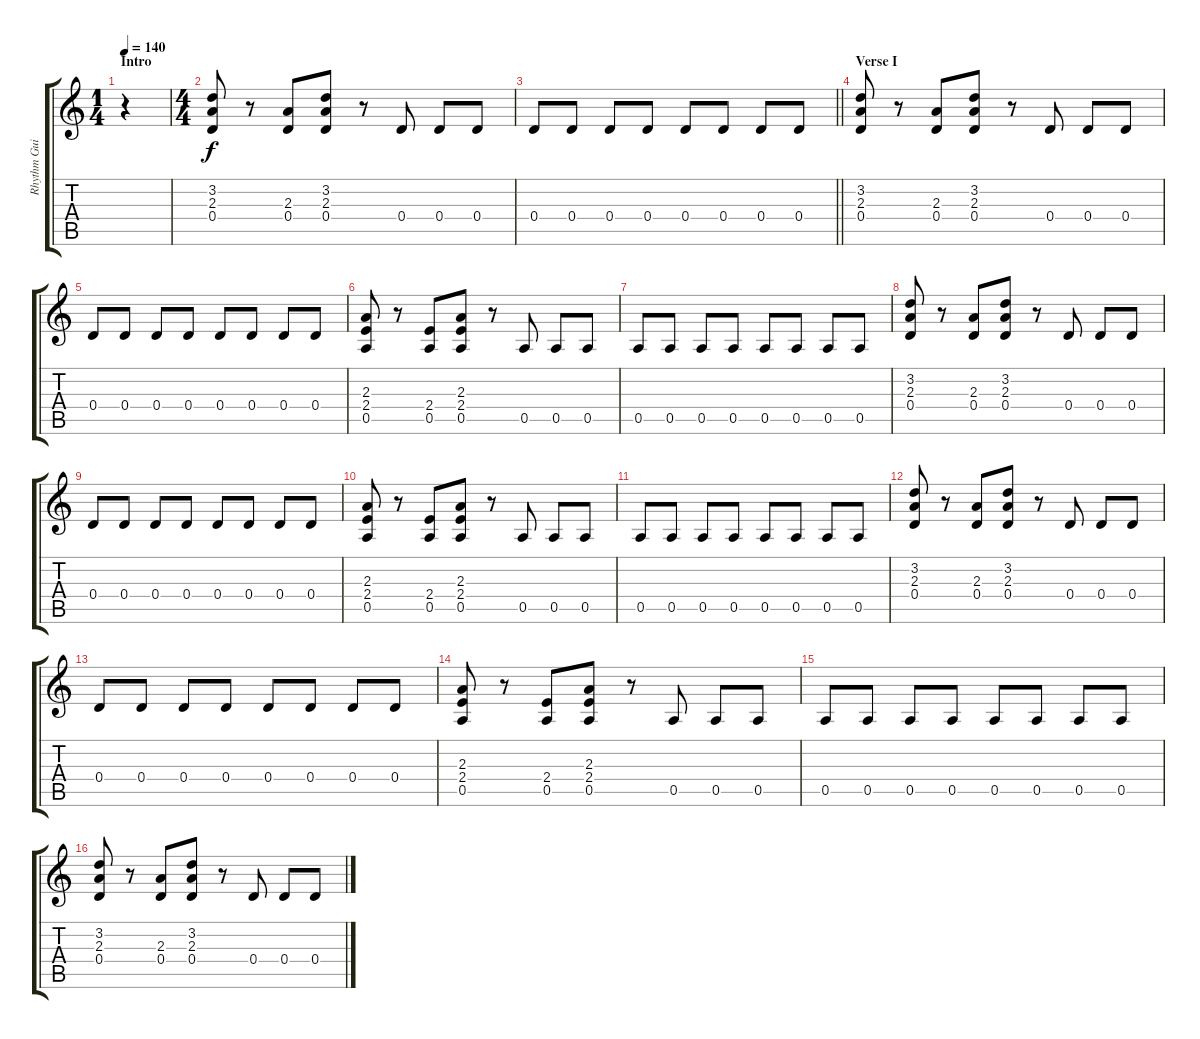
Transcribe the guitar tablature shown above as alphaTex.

\track ("Rhythm Guitar" "Rhythm Gui") {instrument overdrivenguitar}
\staff {score tabs}
\tuning (E4 B3 G3 D3 A2 E2) {hide}
\ts (1 4)
\section ("" "Intro")
\tempo 140
\clef g2
\ks c
r.4{dy f instrument overdrivenguitar} |
\ts (4 4)
(3.2 2.3 0.4).8 r.8 (2.3 0.4).8 (3.2 2.3 0.4).8 r.8 0.4.8 0.4.8 0.4.8 |
\barLineRight lightlight
0.4.8 0.4.8 0.4.8 0.4.8 0.4.8 0.4.8 0.4.8 0.4.8 |
\section ("" "Verse I")
(3.2 2.3 0.4).8 r.8 (2.3 0.4).8 (3.2 2.3 0.4).8 r.8 0.4.8 0.4.8 0.4.8 |
0.4.8 0.4.8 0.4.8 0.4.8 0.4.8 0.4.8 0.4.8 0.4.8 |
(2.3 2.4 0.5).8 r.8 (2.4 0.5).8 (2.3 2.4 0.5).8 r.8 0.5.8 0.5.8 0.5.8 |
0.5.8 0.5.8 0.5.8 0.5.8 0.5.8 0.5.8 0.5.8 0.5.8 |
(3.2 2.3 0.4).8 r.8 (2.3 0.4).8 (3.2 2.3 0.4).8 r.8 0.4.8 0.4.8 0.4.8 |
0.4.8 0.4.8 0.4.8 0.4.8 0.4.8 0.4.8 0.4.8 0.4.8 |
(2.3 2.4 0.5).8 r.8 (2.4 0.5).8 (2.3 2.4 0.5).8 r.8 0.5.8 0.5.8 0.5.8 |
0.5.8 0.5.8 0.5.8 0.5.8 0.5.8 0.5.8 0.5.8 0.5.8 |
(3.2 2.3 0.4).8 r.8 (2.3 0.4).8 (3.2 2.3 0.4).8 r.8 0.4.8 0.4.8 0.4.8 |
0.4.8 0.4.8 0.4.8 0.4.8 0.4.8 0.4.8 0.4.8 0.4.8 |
(2.3 2.4 0.5).8 r.8 (2.4 0.5).8 (2.3 2.4 0.5).8 r.8 0.5.8 0.5.8 0.5.8 |
0.5.8 0.5.8 0.5.8 0.5.8 0.5.8 0.5.8 0.5.8 0.5.8 |
(3.2 2.3 0.4).8 r.8 (2.3 0.4).8 (3.2 2.3 0.4).8 r.8 0.4.8 0.4.8 0.4.8
